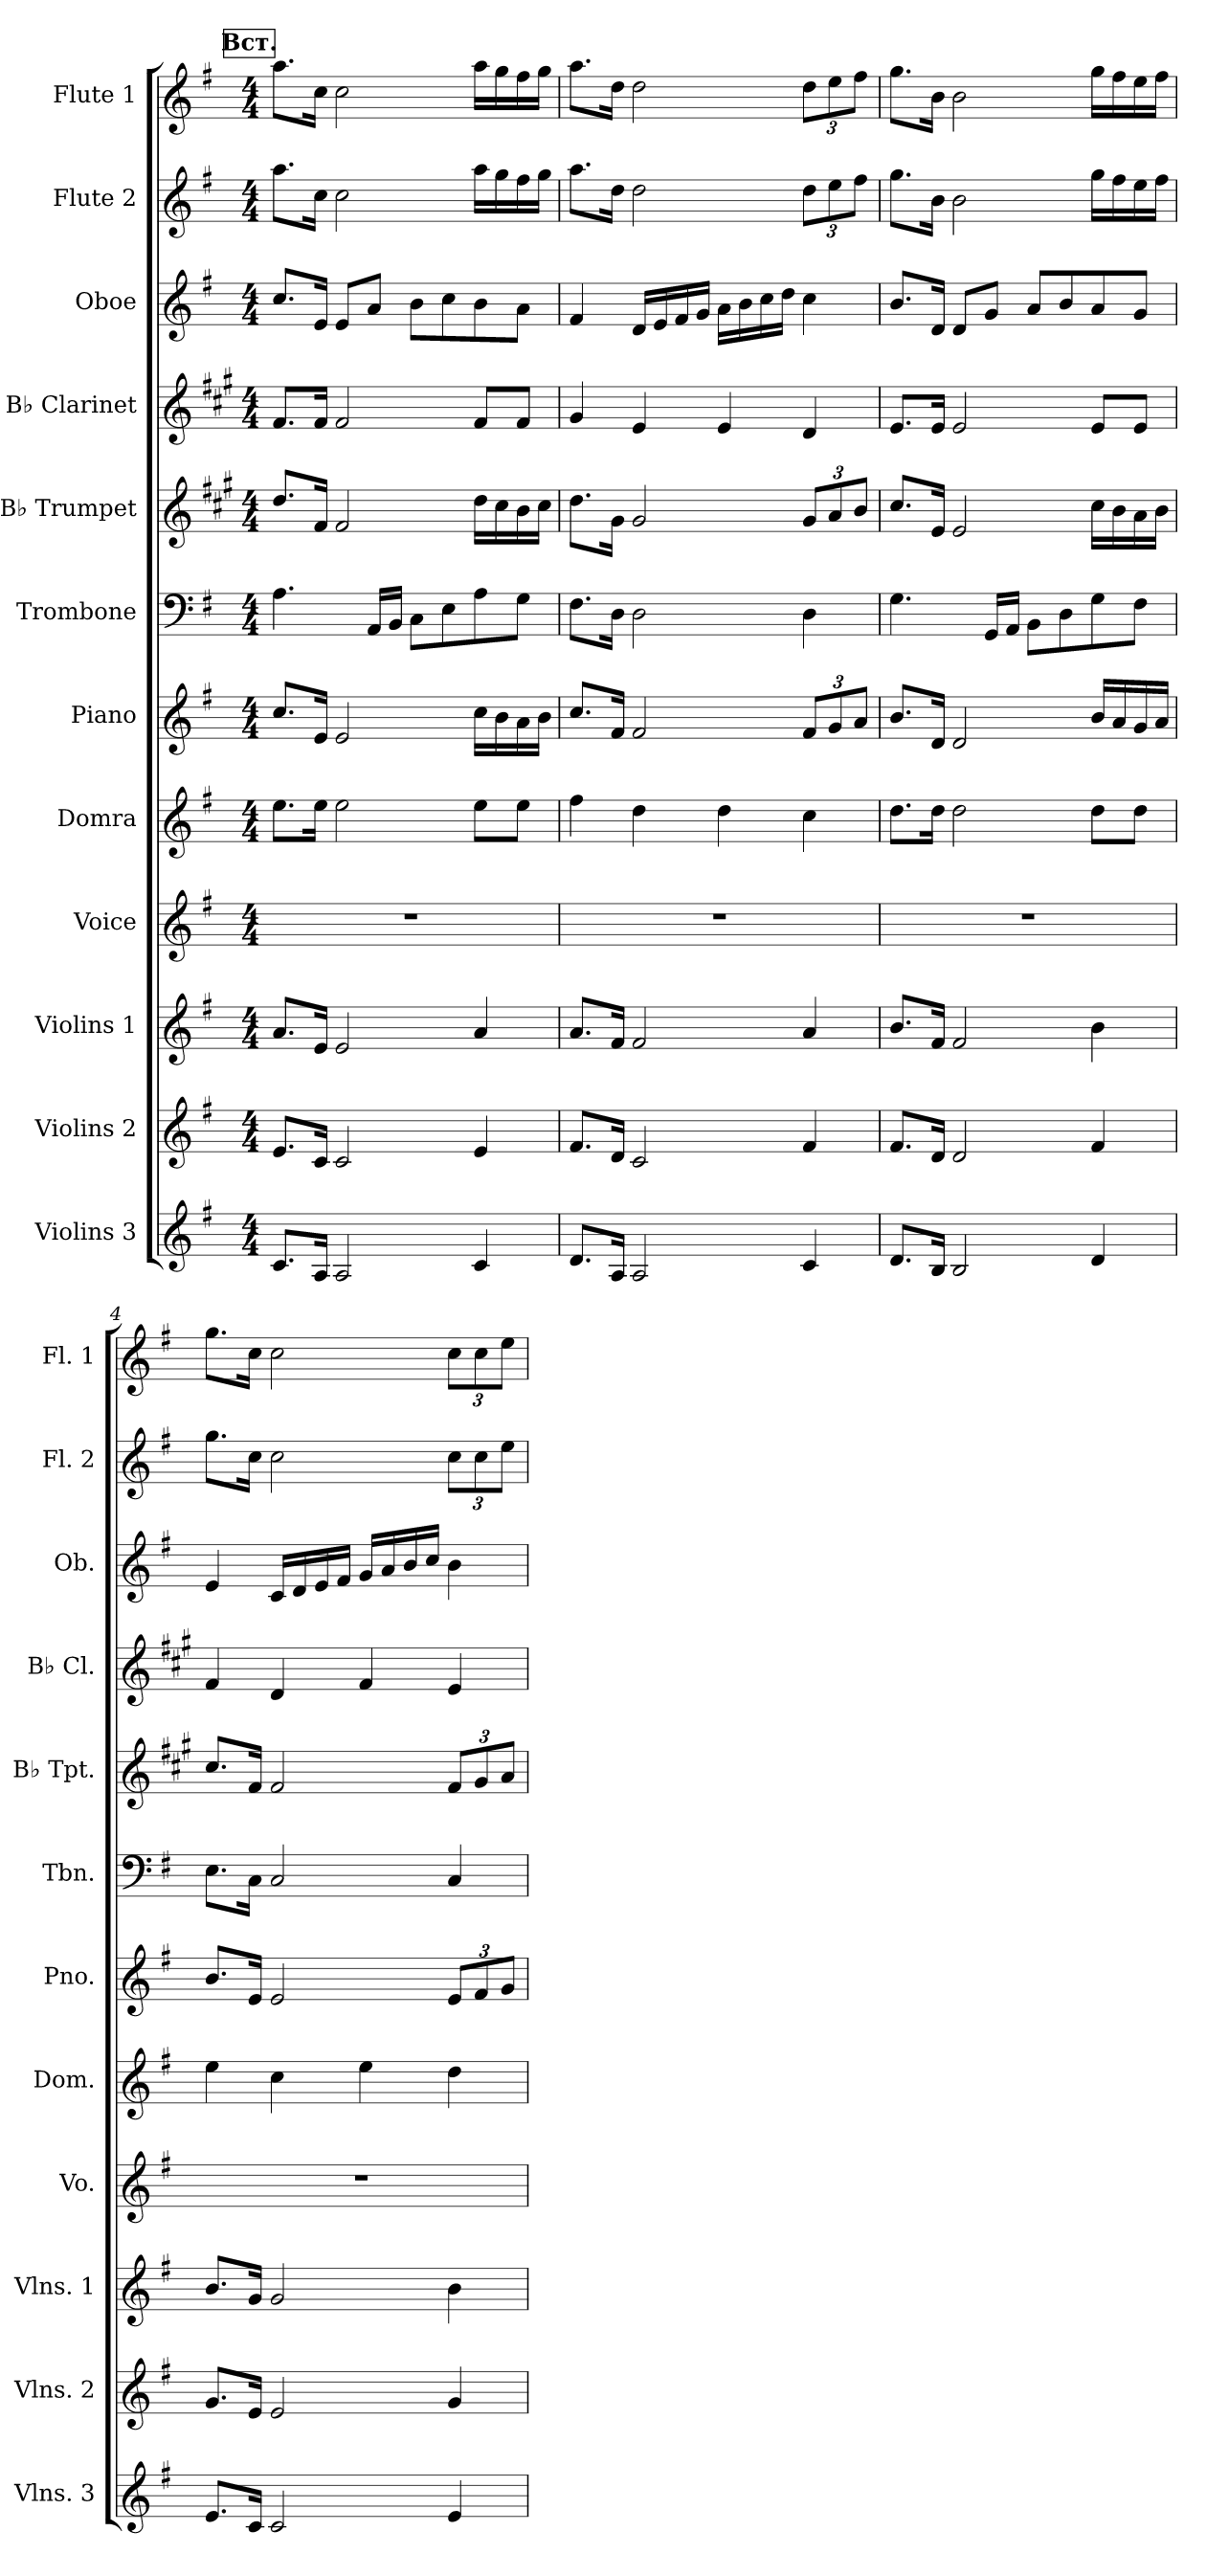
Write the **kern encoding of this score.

**kern	**kern	**kern	**kern	**kern	**kern	**kern	**kern	**kern	**kern	**kern	**kern
*part12	*part11	*part10	*part9	*part8	*part7	*part6	*part5	*part4	*part3	*part2	*part1
*staff12	*staff11	*staff10	*staff9	*staff8	*staff7	*staff6	*staff5	*staff4	*staff3	*staff2	*staff1
*I"Violins 3	*I"Violins 2	*I"Violins 1	*I"Voice	*I"Domra	*I"Piano	*I"Trombone	*I"B♭ Trumpet	*I"B♭ Clarinet	*I"Oboe	*I"Flute 2	*I"Flute 1
*I'Vlns. 3	*I'Vlns. 2	*I'Vlns. 1	*I'Vo.	*I'Dom.	*I'Pno.	*I'Tbn.	*I'B♭ Tpt.	*I'B♭ Cl.	*I'Ob.	*I'Fl. 2	*I'Fl. 1
*clefG2	*clefG2	*clefG2	*clefG2	*clefG2	*clefG2	*clefF4	*clefG2	*clefG2	*clefG2	*clefG2	*clefG2
*	*	*	*	*	*	*	*ITrd1c2	*ITrd1c2	*	*	*
*k[f#]	*k[f#]	*k[f#]	*k[f#]	*k[f#]	*k[f#]	*k[f#]	*k[f#]	*k[f#]	*k[f#]	*k[f#]	*k[f#]
*M4/4	*M4/4	*M4/4	*M4/4	*M4/4	*M4/4	*M4/4	*M4/4	*M4/4	*M4/4	*M4/4	*M4/4
*MM70	*MM70	*MM70	*MM70	*MM70	*MM70	*MM70	*MM70	*MM70	*MM70	*MM70	*MM70
!!LO:REH:place=s1:a:B:fs=14:t=Вст.
=1	=1	=1	=1	=1	=1	=1	=1	=1	=1	=1	=1
8.c/L	8.e/L	8.a/L	1r	8.ee\L	8.cc/L	4.A\	8.cc/L	8.e/L	8.cc/L	8.aa\L	8.aa\L
16A/Jk	16c/Jk	16e/Jk	.	16ee\Jk	16e/Jk	.	16e/Jk	16e/Jk	16e/Jk	16cc\Jk	16cc\Jk
2A/	2c/	2e/	.	2ee\	2e/	.	2e/	2e/	8e/L	2cc\	2cc\
.	.	.	.	.	.	16AA/LL	.	.	8a/J	.	.
.	.	.	.	.	.	16BB/JJ	.	.	.	.	.
.	.	.	.	.	.	8C\L	.	.	8b\L	.	.
.	.	.	.	.	.	8E\	.	.	8cc\	.	.
4c/	4e/	4a/	.	8ee\L	16cc\LL	8A\	16cc\LL	8e/L	8b\	16aa\LL	16aa\LL
.	.	.	.	.	16b\	.	16b\	.	.	16gg\	16gg\
.	.	.	.	8ee\J	16a\	8G\J	16a\	8e/J	8a\J	16ff#\	16ff#\
.	.	.	.	.	16b\JJ	.	16b\JJ	.	.	16gg\JJ	16gg\JJ
=2	=2	=2	=2	=2	=2	=2	=2	=2	=2	=2	=2
8.d/L	8.f#/L	8.a/L	1r	4ff#\	8.cc/L	8.F#\L	8.cc\L	4f#/	4f#/	8.aa\L	8.aa\L
16A/Jk	16d/Jk	16f#/Jk	.	.	16f#/Jk	16D\Jk	16f#\Jk	.	.	16dd\Jk	16dd\Jk
2A/	2c/	2f#/	.	4dd\	2f#/	2D\	2f#/	4d/	16d/LL	2dd\	2dd\
.	.	.	.	.	.	.	.	.	16e/	.	.
.	.	.	.	.	.	.	.	.	16f#/	.	.
.	.	.	.	.	.	.	.	.	16g/JJ	.	.
.	.	.	.	4dd\	.	.	.	4d/	16a\LL	.	.
.	.	.	.	.	.	.	.	.	16b\	.	.
.	.	.	.	.	.	.	.	.	16cc\	.	.
.	.	.	.	.	.	.	.	.	16dd\JJ	.	.
*	*	*	*	*	*Xbrackettup	*	*Xbrackettup	*	*	*Xbrackettup	*Xbrackettup
4c/	4f#/	4a/	.	4cc\	12f#/L	4D\	12f#/L	4c/	4cc\	12dd\L	12dd\L
.	.	.	.	.	12g/	.	12g/	.	.	12ee\	12ee\
.	.	.	.	.	12a/J	.	12a/J	.	.	12ff#\J	12ff#\J
!!LO:PB:g=z
=3	=3	=3	=3	=3	=3	=3	=3	=3	=3	=3	=3
8.d/L	8.f#/L	8.b/L	1r	8.dd\L	8.b/L	4.G\	8.b/L	8.d/L	8.b/L	8.gg\L	8.gg\L
16B/Jk	16d/Jk	16f#/Jk	.	16dd\Jk	16d/Jk	.	16d/Jk	16d/Jk	16d/Jk	16b\Jk	16b\Jk
2B/	2d/	2f#/	.	2dd\	2d/	.	2d/	2d/	8d/L	2b\	2b\
.	.	.	.	.	.	16GG/LL	.	.	8g/J	.	.
.	.	.	.	.	.	16AA/JJ	.	.	.	.	.
.	.	.	.	.	.	8BB\L	.	.	8a/L	.	.
.	.	.	.	.	.	8D\	.	.	8b/	.	.
4d/	4f#/	4b\	.	8dd\L	16b/LL	8G\	16b\LL	8d/L	8a/	16gg\LL	16gg\LL
.	.	.	.	.	16a/	.	16a\	.	.	16ff#\	16ff#\
.	.	.	.	8dd\J	16g/	8F#\J	16g\	8d/J	8g/J	16ee\	16ee\
.	.	.	.	.	16a/JJ	.	16a\JJ	.	.	16ff#\JJ	16ff#\JJ
=4	=4	=4	=4	=4	=4	=4	=4	=4	=4	=4	=4
8.e/L	8.g/L	8.b/L	1r	4ee\	8.b/L	8.E\L	8.b/L	4e/	4e/	8.gg\L	8.gg\L
16c/Jk	16e/Jk	16g/Jk	.	.	16e/Jk	16C\Jk	16e/Jk	.	.	16cc\Jk	16cc\Jk
2c/	2e/	2g/	.	4cc\	2e/	2C/	2e/	4c/	16c/LL	2cc\	2cc\
.	.	.	.	.	.	.	.	.	16d/	.	.
.	.	.	.	.	.	.	.	.	16e/	.	.
.	.	.	.	.	.	.	.	.	16f#/JJ	.	.
.	.	.	.	4ee\	.	.	.	4e/	16g/LL	.	.
.	.	.	.	.	.	.	.	.	16a/	.	.
.	.	.	.	.	.	.	.	.	16b/	.	.
.	.	.	.	.	.	.	.	.	16cc/JJ	.	.
4e/	4g/	4b\	.	4dd\	12e/L	4C/	12e/L	4d/	4b\	12cc\L	12cc\L
.	.	.	.	.	12f#/	.	12f#/	.	.	12cc\	12cc\
.	.	.	.	.	12g/J	.	12g/J	.	.	12ee\J	12ee\J
=	=	=	=	=	=	=	=	=	=	=	=
*-	*-	*-	*-	*-	*-	*-	*-	*-	*-	*-	*-
